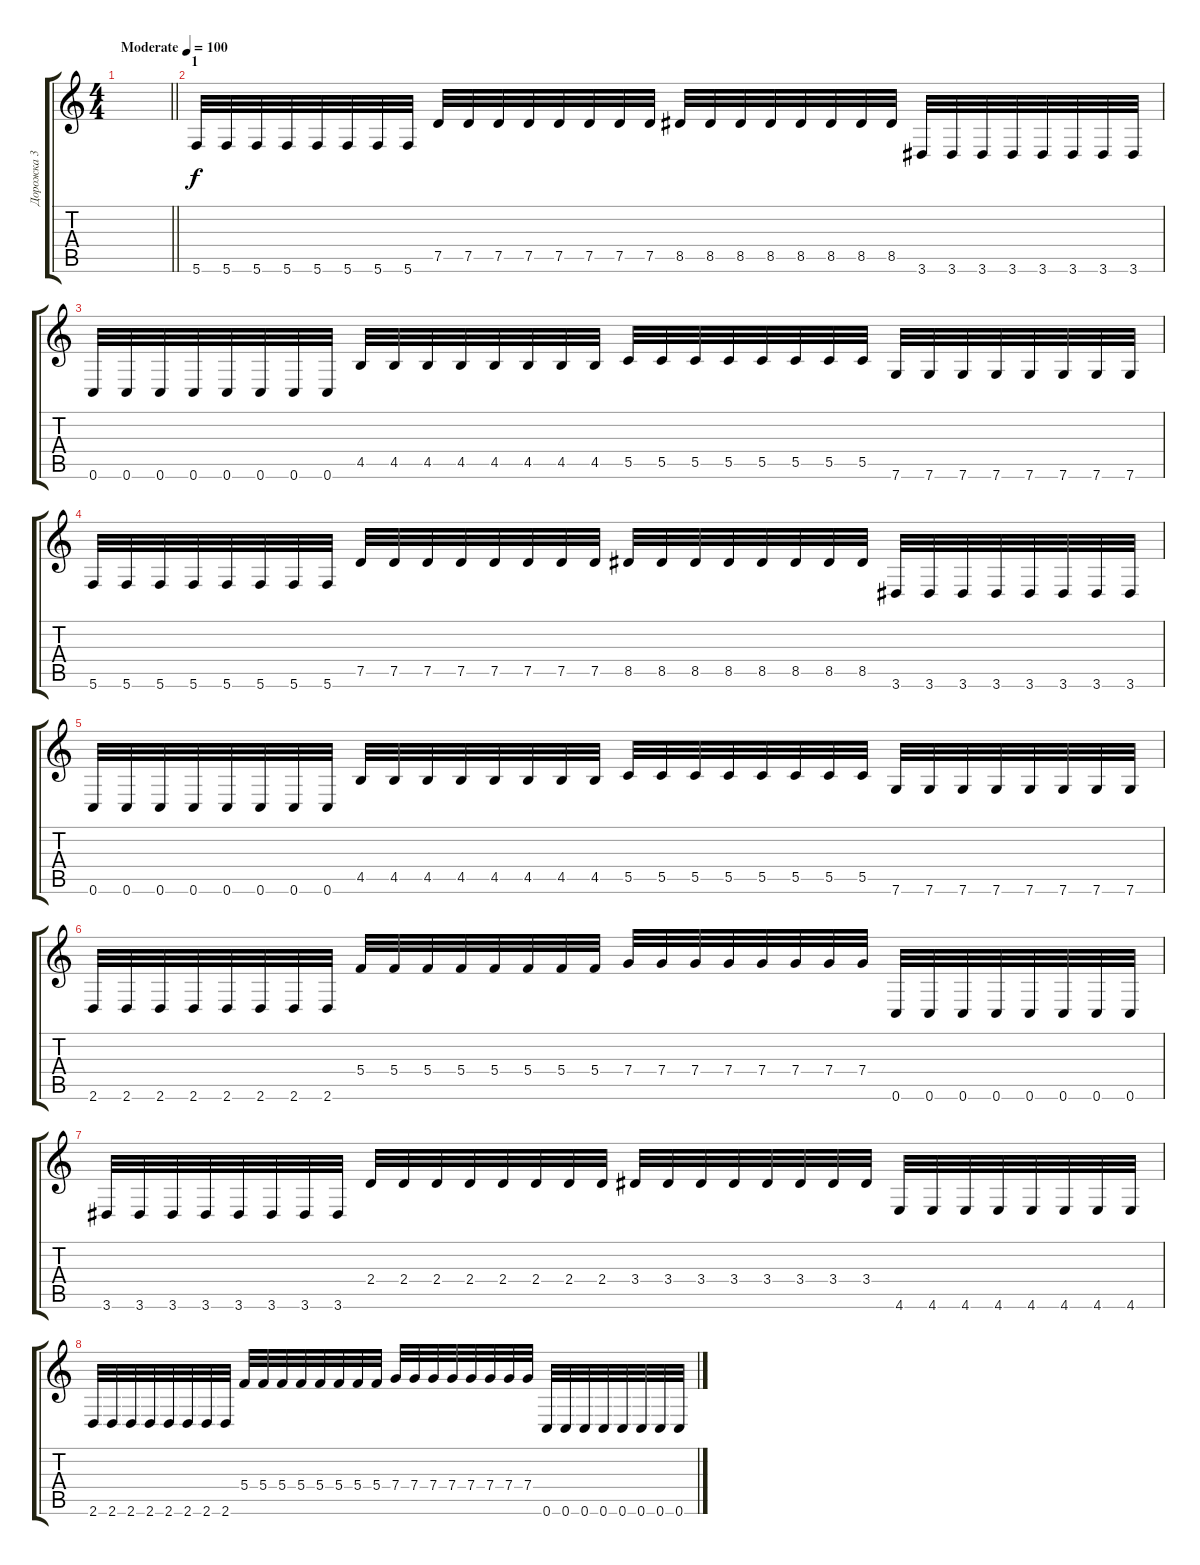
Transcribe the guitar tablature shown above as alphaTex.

\track ("Дорожка 3" "Дорожка 3") {instrument distortionguitar}
\staff {score tabs}
\tuning (D4 A3 F3 C3 G2 C2) {hide}
\ts (4 4)
\tempo (100 "Moderate")
\clef g2
\barLineRight lightlight
\ks c
|
\section ("" "1")
5.6.32 5.6.32 5.6.32 5.6.32 5.6.32 5.6.32 5.6.32 5.6.32 7.5.32 7.5.32 7.5.32 7.5.32 7.5.32 7.5.32 7.5.32 7.5.32 8.5.32 8.5.32 8.5.32 8.5.32 8.5.32 8.5.32 8.5.32 8.5.32 3.6.32 3.6.32 3.6.32 3.6.32 3.6.32 3.6.32 3.6.32 3.6.32 |
0.6.32 0.6.32 0.6.32 0.6.32 0.6.32 0.6.32 0.6.32 0.6.32 4.5.32 4.5.32 4.5.32 4.5.32 4.5.32 4.5.32 4.5.32 4.5.32 5.5.32 5.5.32 5.5.32 5.5.32 5.5.32 5.5.32 5.5.32 5.5.32 7.6.32 7.6.32 7.6.32 7.6.32 7.6.32 7.6.32 7.6.32 7.6.32 |
5.6.32 5.6.32 5.6.32 5.6.32 5.6.32 5.6.32 5.6.32 5.6.32 7.5.32 7.5.32 7.5.32 7.5.32 7.5.32 7.5.32 7.5.32 7.5.32 8.5.32 8.5.32 8.5.32 8.5.32 8.5.32 8.5.32 8.5.32 8.5.32 3.6.32 3.6.32 3.6.32 3.6.32 3.6.32 3.6.32 3.6.32 3.6.32 |
0.6.32 0.6.32 0.6.32 0.6.32 0.6.32 0.6.32 0.6.32 0.6.32 4.5.32 4.5.32 4.5.32 4.5.32 4.5.32 4.5.32 4.5.32 4.5.32 5.5.32 5.5.32 5.5.32 5.5.32 5.5.32 5.5.32 5.5.32 5.5.32 7.6.32 7.6.32 7.6.32 7.6.32 7.6.32 7.6.32 7.6.32 7.6.32 |
2.6.32 2.6.32 2.6.32 2.6.32 2.6.32 2.6.32 2.6.32 2.6.32 5.4.32 5.4.32 5.4.32 5.4.32 5.4.32 5.4.32 5.4.32 5.4.32 7.4.32 7.4.32 7.4.32 7.4.32 7.4.32 7.4.32 7.4.32 7.4.32 0.6.32 0.6.32 0.6.32 0.6.32 0.6.32 0.6.32 0.6.32 0.6.32 |
3.6.32 3.6.32 3.6.32 3.6.32 3.6.32 3.6.32 3.6.32 3.6.32 2.4.32 2.4.32 2.4.32 2.4.32 2.4.32 2.4.32 2.4.32 2.4.32 3.4.32 3.4.32 3.4.32 3.4.32 3.4.32 3.4.32 3.4.32 3.4.32 4.6.32 4.6.32 4.6.32 4.6.32 4.6.32 4.6.32 4.6.32 4.6.32 |
2.6.32 2.6.32 2.6.32 2.6.32 2.6.32 2.6.32 2.6.32 2.6.32 5.4.32 5.4.32 5.4.32 5.4.32 5.4.32 5.4.32 5.4.32 5.4.32 7.4.32 7.4.32 7.4.32 7.4.32 7.4.32 7.4.32 7.4.32 7.4.32 0.6.32 0.6.32 0.6.32 0.6.32 0.6.32 0.6.32 0.6.32 0.6.32
